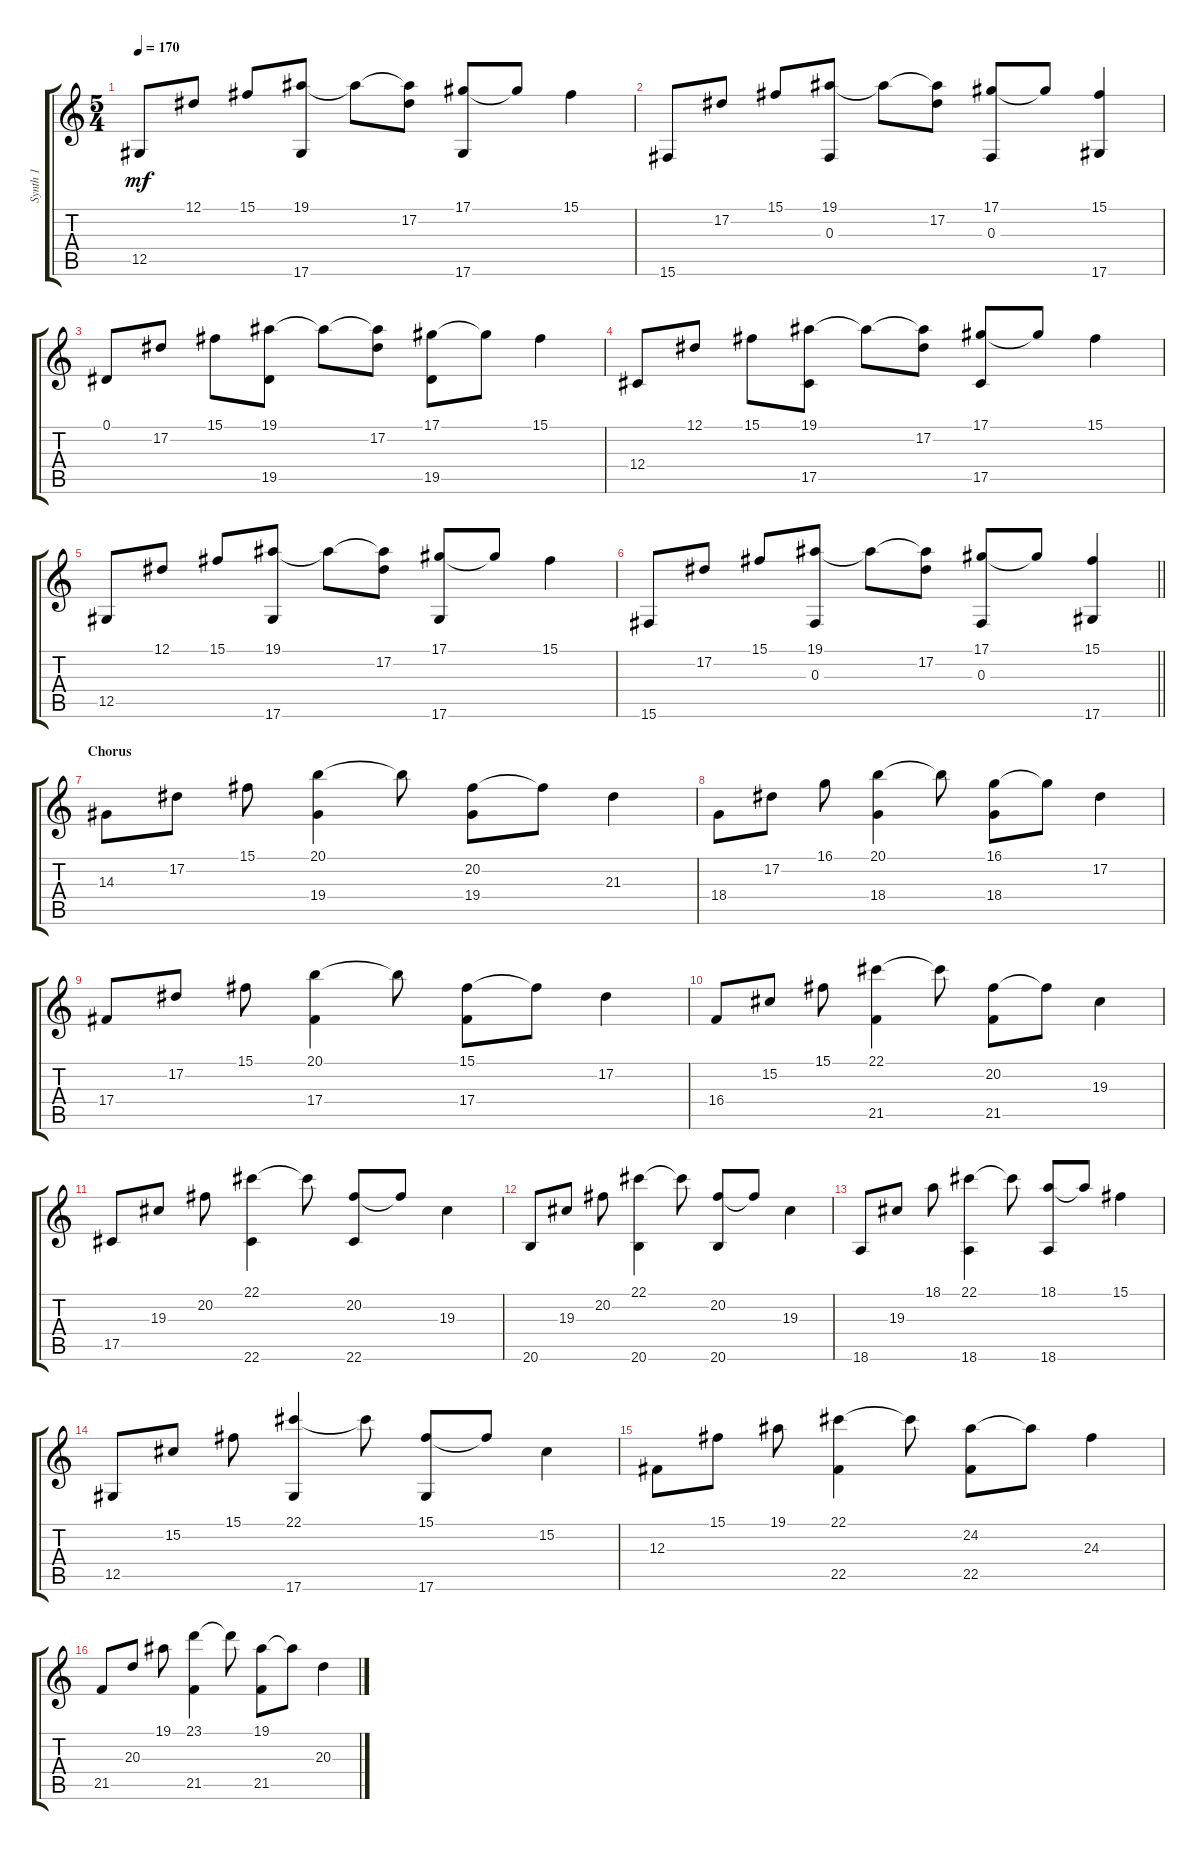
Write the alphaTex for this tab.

\track ("Synth 1" "Synth 1") {instrument vibraphone}
\staff {score tabs}
\tuning (Eb4 Bb3 Gb3 Db3 Ab2 Eb2) {hide}
\ts (5 4)
\tempo 170
\clef g2
\ks c
12.5.8{dy mf} 12.1.8 15.1.8 (19.1 17.6).8 19.1{t}.8 (19.1{t} 17.2).8 (17.1 17.6).8 17.1{t}.8 15.1.4 |
15.6.8 17.2.8 15.1.8 (19.1 0.3).8 19.1{t}.8 (19.1{t} 17.2).8 (17.1 0.3).8 17.1{t}.8 (15.1 17.6).4 |
0.1.8 17.2.8 15.1.8 (19.1 19.5).8 19.1{t}.8 (19.1{t} 17.2).8 (17.1 19.5).8 17.1{t}.8 15.1.4 |
12.4.8 12.1.8 15.1.8 (19.1 17.5).8 19.1{t}.8 (19.1{t} 17.2).8 (17.1 17.5).8 17.1{t}.8 15.1.4 |
12.5.8 12.1.8 15.1.8 (19.1 17.6).8 19.1{t}.8 (19.1{t} 17.2).8 (17.1 17.6).8 17.1{t}.8 15.1.4 |
\barLineRight lightlight
15.6.8 17.2.8 15.1.8 (19.1 0.3).8 19.1{t}.8 (19.1{t} 17.2).8 (17.1 0.3).8 17.1{t}.8 (15.1 17.6).4 |
\section ("" "Chorus")
14.3.8 17.2.8 15.1.8 (20.1 19.4).4 20.1{t}.8 (20.2 19.4).8 20.2{t}.8 21.3.4 |
18.4.8 17.2.8 16.1.8 (20.1 18.4).4 20.1{t}.8 (16.1 18.4).8 16.1{t}.8 17.2.4 |
17.4.8 17.2.8 15.1.8 (20.1 17.4).4 20.1{t}.8 (15.1 17.4).8 15.1{t}.8 17.2.4 |
16.4.8 15.2.8 15.1.8 (22.1 21.5).4 22.1{t}.8 (20.2 21.5).8 20.2{t}.8 19.3.4 |
17.5.8 19.3.8 20.2.8 (22.1 22.6).4 22.1{t}.8 (20.2 22.6).8 20.2{t}.8 19.3.4 |
20.6.8 19.3.8 20.2.8 (22.1 20.6).4 22.1{t}.8 (20.2 20.6).8 20.2{t}.8 19.3.4 |
18.6.8 19.3.8 18.1.8 (22.1 18.6).4 22.1{t}.8 (18.1 18.6).8 18.1{t}.8 15.1.4 |
12.5.8 15.2.8 15.1.8 (22.1 17.6).4 22.1{t}.8 (15.1 17.6).8 15.1{t}.8 15.2.4 |
12.3.8 15.1.8 19.1.8 (22.1 22.5).4 22.1{t}.8 (24.2 22.5).8 24.2{t}.8 24.3.4 |
21.5.8 20.3.8 19.1.8 (23.1 21.5).4 23.1{t}.8 (19.1 21.5).8 19.1{t}.8 20.3.4
